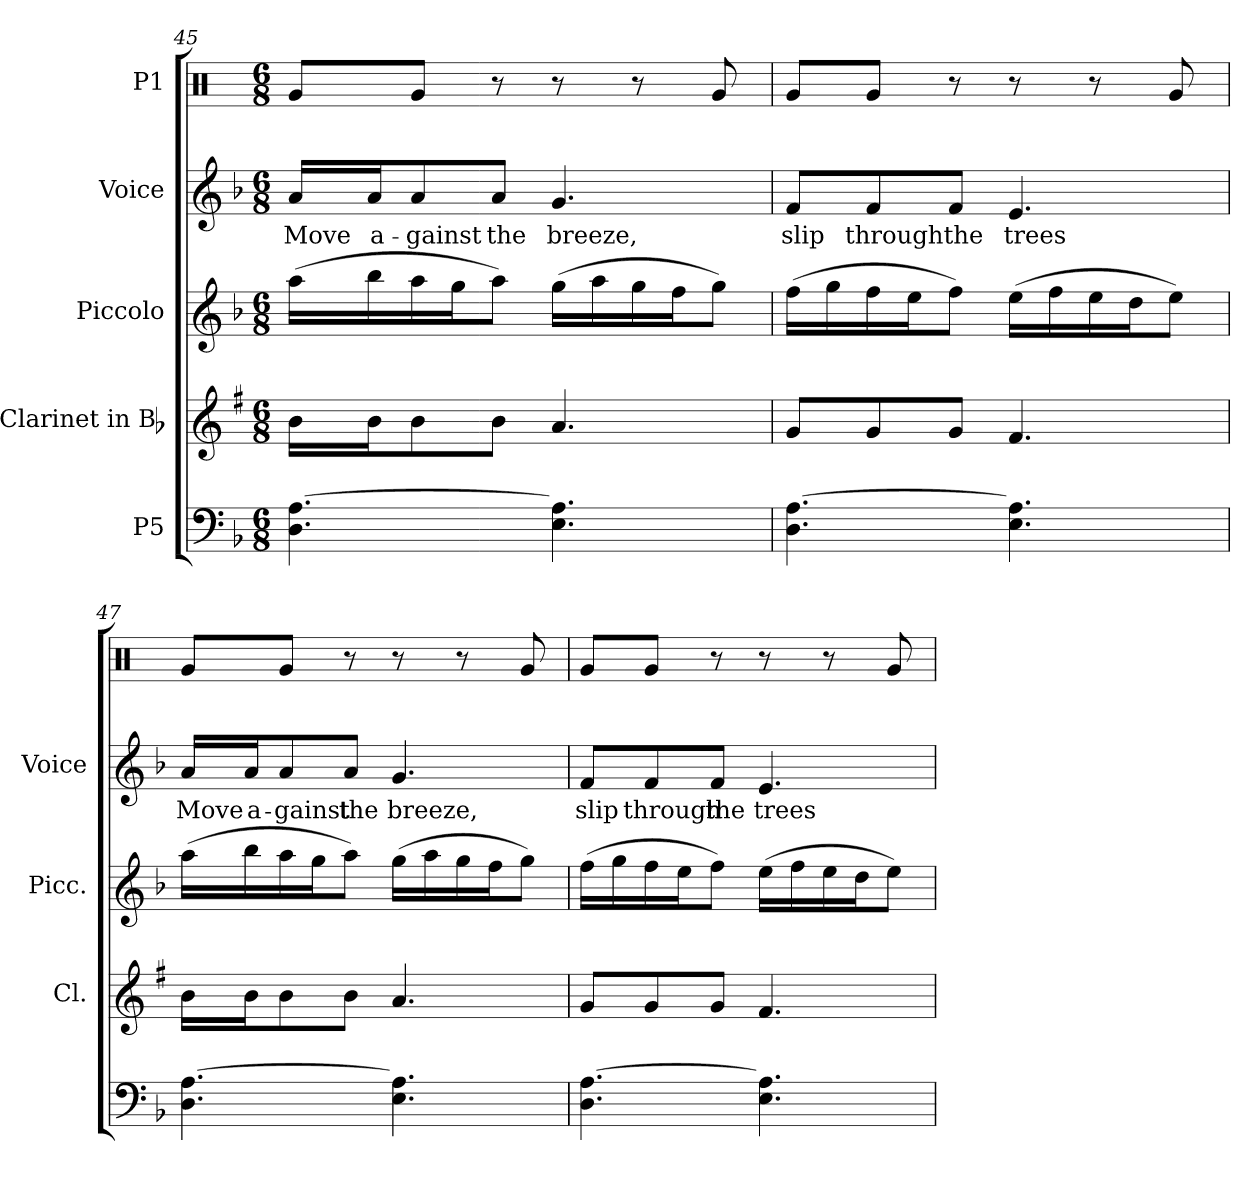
**kern	**kern	**kern	**kern	**text	**kern
*part5	*part4	*part3	*part2	*part2	*part1
*staff5	*staff4	*staff3	*staff2	*staff2	*staff1
*I"P5	*I"Clarinet in Bb	*I"Piccolo	*I"Voice	*	*I"P1
*	*I'Cl.	*I'Picc.	*I'Voice	*	*
!!LO:LB:g=z
*clefF4	*clefG2	*clefG2	*clefG2	*	*clefX
*	*ITrd1c2	*ITrd-7c-12	*	*	*
*k[b-]	*k[b-]	*k[b-]	*k[b-]	*	*k[]
*F:	*F:	*F:	*F:	*	*C:
*M6/8	*M6/8	*M6/8	*M6/8	*	*M6/8
=45	=45	=45	=45	=45	=45
!	!	!	!	!LO:LY:b:color=#000000	!
4.Di\ [4.Ai	16ai\LL	(16aaai\LL	16ai/LL	Move	8Rgi/L
!	!	!	!	!LO:LY:b:color=#000000	!
.	16ai\J	16bbb-i\	16ai/J	a-	.
!	!	!	!	!LO:LY:b:color=#000000	!
.	8ai\	16aaai\	8ai/	-gainst	8Rgi/J
.	.	16gggi\J	.	.	.
!	!	!	!	!LO:LY:b:color=#000000	!
.	8ai\J	8aaai\J)	8ai/J	the	8r
!	!	!	!	!LO:LY:b:color=#000000	!
4.Ei\ 4.Ai]	4.gi/	(16gggi\LL	4.gi/	breeze,	8r
.	.	16aaai\	.	.	.
.	.	16gggi\	.	.	8r
.	.	16fffi\J	.	.	.
.	.	8gggi\J)	.	.	8Rgi/
=46	=46	=46	=46	=46	=46
!	!	!	!	!LO:LY:b:color=#000000	!
4.Di\ [4.Ai	8fi/L	(16fffi\LL	8fi/L	slip	8Rgi/L
.	.	16gggi\	.	.	.
!	!	!	!	!LO:LY:b:color=#000000	!
.	8fi/	16fffi\	8fi/	through	8Rgi/J
.	.	16eeei\J	.	.	.
!	!	!	!	!LO:LY:b:color=#000000	!
.	8fi/J	8fffi\J)	8fi/J	the	8r
!	!	!	!	!LO:LY:b:color=#000000	!
4.Ei\ 4.Ai]	4.ei/	(16eeei\LL	4.ei/	trees	8r
.	.	16fffi\	.	.	.
.	.	16eeei\	.	.	8r
.	.	16dddi\J	.	.	.
.	.	8eeei\J)	.	.	8Rgi/
=47	=47	=47	=47	=47	=47
!	!	!	!	!LO:LY:b:color=#000000	!
4.Di\ [4.Ai	16ai\LL	(16aaai\LL	16ai/LL	Move	8Rgi/L
!	!	!	!	!LO:LY:b:color=#000000	!
.	16ai\J	16bbb-i\	16ai/J	a-	.
!	!	!	!	!LO:LY:b:color=#000000	!
.	8ai\	16aaai\	8ai/	-gainst	8Rgi/J
.	.	16gggi\J	.	.	.
!	!	!	!	!LO:LY:b:color=#000000	!
.	8ai\J	8aaai\J)	8ai/J	the	8r
!	!	!	!	!LO:LY:b:color=#000000	!
4.Ei\ 4.Ai]	4.gi/	(16gggi\LL	4.gi/	breeze,	8r
.	.	16aaai\	.	.	.
.	.	16gggi\	.	.	8r
.	.	16fffi\J	.	.	.
.	.	8gggi\J)	.	.	8Rgi/
!!LO:LB:g=z
=48	=48	=48	=48	=48	=48
!	!	!	!	!LO:LY:b:color=#000000	!
4.Di\ [4.Ai	8fi/L	(16fffi\LL	8fi/L	slip	8Rgi/L
.	.	16gggi\	.	.	.
!	!	!	!	!LO:LY:b:color=#000000	!
.	8fi/	16fffi\	8fi/	through	8Rgi/J
.	.	16eeei\J	.	.	.
!	!	!	!	!LO:LY:b:color=#000000	!
.	8fi/J	8fffi\J)	8fi/J	the	8r
!	!	!	!	!LO:LY:b:color=#000000	!
4.Ei\ 4.Ai]	4.ei/	(16eeei\LL	4.ei/	trees	8r
.	.	16fffi\	.	.	.
.	.	16eeei\	.	.	8r
.	.	16dddi\J	.	.	.
.	.	8eeei\J)	.	.	8Rgi/
=	=	=	=	=	=
*-	*-	*-	*-	*-	*-
